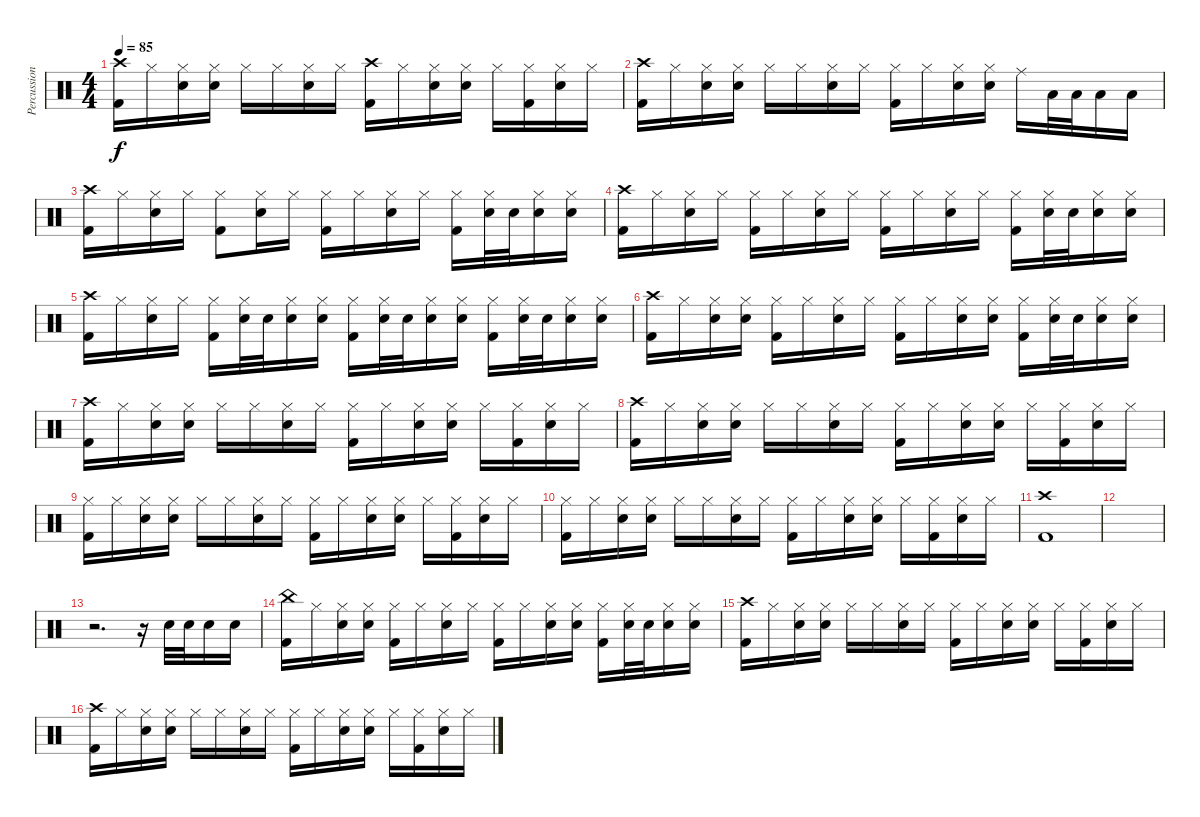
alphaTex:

\track ("Percussion" "Percussion") {instrument percussion}
\staff {score}
\articulation defaults
\ts (4 4)
\tempo 85
\clef neutral
\ks c
("Crash high (hit)" "Kick (hit) 2").16{dy f} "Hi-Hat (closed)".16 ("Hi-Hat (closed)" "Electric Snare (hit)").16 ("Hi-Hat (closed)" "Electric Snare (hit)").16 "Hi-Hat (closed)".16 "Hi-Hat (closed)".16 ("Hi-Hat (closed)" "Electric Snare (hit)").16 "Hi-Hat (closed)".16 ("Crash high (hit)" "Kick (hit) 2").16 "Hi-Hat (closed)".16 ("Hi-Hat (closed)" "Electric Snare (hit)").16 ("Hi-Hat (closed)" "Electric Snare (hit)").16 "Hi-Hat (closed)".16 ("Hi-Hat (closed)" "Kick (hit) 2").16 ("Hi-Hat (closed)" "Electric Snare (hit)").16 "Hi-Hat (closed)".16 |
("Crash high (hit)" "Kick (hit) 2").16 "Hi-Hat (closed)".16 ("Hi-Hat (closed)" "Electric Snare (hit)").16 ("Hi-Hat (closed)" "Electric Snare (hit)").16 "Hi-Hat (closed)".16 "Hi-Hat (closed)".16 ("Hi-Hat (closed)" "Electric Snare (hit)").16 "Hi-Hat (closed)".16 ("Hi-Hat (closed)" "Kick (hit) 2").16 "Hi-Hat (closed)".16 ("Hi-Hat (closed)" "Electric Snare (hit)").16 ("Hi-Hat (closed)" "Electric Snare (hit)").16 "Ride (middle)".16 "Low Tom (hit)".32 "Low Tom (hit)".32 "Low Tom (hit)".16 "Low Tom (hit)".16 |
("Crash high (hit)" "Kick (hit) 2").16 "Hi-Hat (closed)".16 ("Hi-Hat (closed)" "Electric Snare (hit)").16 "Hi-Hat (closed)".16 ("Hi-Hat (closed)" "Kick (hit) 2").8 ("Hi-Hat (closed)" "Electric Snare (hit)").16 "Hi-Hat (closed)".16 ("Hi-Hat (closed)" "Kick (hit) 2").16 "Hi-Hat (closed)".16 ("Hi-Hat (closed)" "Electric Snare (hit)").16 "Hi-Hat (closed)".16 ("Hi-Hat (closed)" "Kick (hit) 2").16 ("Hi-Hat (closed)" "Electric Snare (hit)").32 "Electric Snare (hit)".32 ("Hi-Hat (closed)" "Electric Snare (hit)").16 ("Hi-Hat (closed)" "Electric Snare (hit)").16 |
("Crash high (hit)" "Kick (hit) 2").16 "Hi-Hat (closed)".16 ("Hi-Hat (closed)" "Electric Snare (hit)").16 "Hi-Hat (closed)".16 ("Hi-Hat (closed)" "Kick (hit) 2").16 "Hi-Hat (closed)".16 ("Hi-Hat (closed)" "Electric Snare (hit)").16 "Hi-Hat (closed)".16 ("Hi-Hat (closed)" "Kick (hit) 2").16 "Hi-Hat (closed)".16 ("Hi-Hat (closed)" "Electric Snare (hit)").16 "Hi-Hat (closed)".16 ("Hi-Hat (closed)" "Kick (hit) 2").16 ("Hi-Hat (closed)" "Electric Snare (hit)").32 "Electric Snare (hit)".32 ("Hi-Hat (closed)" "Electric Snare (hit)").16 ("Hi-Hat (closed)" "Electric Snare (hit)").16 |
("Crash high (hit)" "Kick (hit) 2").16 "Hi-Hat (closed)".16 ("Hi-Hat (closed)" "Electric Snare (hit)").16 "Hi-Hat (closed)".16 ("Hi-Hat (closed)" "Kick (hit) 2").16 ("Hi-Hat (closed)" "Electric Snare (hit)").32 "Electric Snare (hit)".32 ("Hi-Hat (closed)" "Electric Snare (hit)").16 ("Hi-Hat (closed)" "Electric Snare (hit)").16 ("Hi-Hat (closed)" "Kick (hit) 2").16 ("Hi-Hat (closed)" "Electric Snare (hit)").32 "Electric Snare (hit)".32 ("Hi-Hat (closed)" "Electric Snare (hit)").16 ("Hi-Hat (closed)" "Electric Snare (hit)").16 ("Hi-Hat (closed)" "Kick (hit) 2").16 ("Hi-Hat (closed)" "Electric Snare (hit)").32 "Electric Snare (hit)".32 ("Hi-Hat (closed)" "Electric Snare (hit)").16 ("Hi-Hat (closed)" "Electric Snare (hit)").16 |
("Crash high (hit)" "Kick (hit) 2").16 "Hi-Hat (closed)".16 ("Hi-Hat (closed)" "Electric Snare (hit)").16 ("Hi-Hat (closed)" "Electric Snare (hit)").16 ("Hi-Hat (closed)" "Kick (hit) 2").16 "Hi-Hat (closed)".16 ("Hi-Hat (closed)" "Electric Snare (hit)").16 "Hi-Hat (closed)".16 ("Hi-Hat (closed)" "Kick (hit) 2").16 "Hi-Hat (closed)".16 ("Hi-Hat (closed)" "Electric Snare (hit)").16 ("Hi-Hat (closed)" "Electric Snare (hit)").16 ("Hi-Hat (closed)" "Kick (hit) 2").16 ("Hi-Hat (closed)" "Electric Snare (hit)").32 "Electric Snare (hit)".32 ("Hi-Hat (closed)" "Electric Snare (hit)").16 ("Hi-Hat (closed)" "Electric Snare (hit)").16 |
("Crash high (hit)" "Kick (hit) 2").16 "Hi-Hat (closed)".16 ("Hi-Hat (closed)" "Electric Snare (hit)").16 ("Hi-Hat (closed)" "Electric Snare (hit)").16 "Hi-Hat (closed)".16 "Hi-Hat (closed)".16 ("Hi-Hat (closed)" "Electric Snare (hit)").16 "Hi-Hat (closed)".16 ("Hi-Hat (closed)" "Kick (hit) 2").16 "Hi-Hat (closed)".16 ("Hi-Hat (closed)" "Electric Snare (hit)").16 ("Hi-Hat (closed)" "Electric Snare (hit)").16 "Hi-Hat (closed)".16 ("Hi-Hat (closed)" "Kick (hit) 2").16 ("Hi-Hat (closed)" "Electric Snare (hit)").16 "Hi-Hat (closed)".16 |
("Crash high (hit)" "Kick (hit) 2").16 "Hi-Hat (closed)".16 ("Hi-Hat (closed)" "Electric Snare (hit)").16 ("Hi-Hat (closed)" "Electric Snare (hit)").16 "Hi-Hat (closed)".16 "Hi-Hat (closed)".16 ("Hi-Hat (closed)" "Electric Snare (hit)").16 "Hi-Hat (closed)".16 ("Hi-Hat (closed)" "Kick (hit) 2").16 "Hi-Hat (closed)".16 ("Hi-Hat (closed)" "Electric Snare (hit)").16 ("Hi-Hat (closed)" "Electric Snare (hit)").16 "Hi-Hat (closed)".16 ("Hi-Hat (closed)" "Kick (hit) 2").16 ("Hi-Hat (closed)" "Electric Snare (hit)").16 "Hi-Hat (closed)".16 |
("Hi-Hat (closed)" "Kick (hit) 2").16 "Hi-Hat (closed)".16 ("Hi-Hat (closed)" "Electric Snare (hit)").16 ("Hi-Hat (closed)" "Electric Snare (hit)").16 "Hi-Hat (closed)".16 "Hi-Hat (closed)".16 ("Hi-Hat (closed)" "Electric Snare (hit)").16 "Hi-Hat (closed)".16 ("Hi-Hat (closed)" "Kick (hit) 2").16 "Hi-Hat (closed)".16 ("Hi-Hat (closed)" "Electric Snare (hit)").16 ("Hi-Hat (closed)" "Electric Snare (hit)").16 "Hi-Hat (closed)".16 ("Hi-Hat (closed)" "Kick (hit) 2").16 ("Hi-Hat (closed)" "Electric Snare (hit)").16 "Hi-Hat (closed)".16 |
("Hi-Hat (closed)" "Kick (hit) 2").16 "Hi-Hat (closed)".16 ("Hi-Hat (closed)" "Electric Snare (hit)").16 ("Hi-Hat (closed)" "Electric Snare (hit)").16 "Hi-Hat (closed)".16 "Hi-Hat (closed)".16 ("Hi-Hat (closed)" "Electric Snare (hit)").16 "Hi-Hat (closed)".16 ("Hi-Hat (closed)" "Kick (hit) 2").16 "Hi-Hat (closed)".16 ("Hi-Hat (closed)" "Electric Snare (hit)").16 ("Hi-Hat (closed)" "Electric Snare (hit)").16 "Hi-Hat (closed)".16 ("Hi-Hat (closed)" "Kick (hit) 2").16 ("Hi-Hat (closed)" "Electric Snare (hit)").16 "Hi-Hat (closed)".16 |
("Crash high (hit)" "Kick (hit) 2").1 |
|
r.2{d} r.16 "Electric Snare (hit)".32 "Electric Snare (hit)".32 "Electric Snare (hit)".16 "Electric Snare (hit)".16 |
("China (hit)" "Kick (hit) 2").16 "Hi-Hat (closed)".16 ("Hi-Hat (closed)" "Electric Snare (hit)").16 ("Hi-Hat (closed)" "Electric Snare (hit)").16 ("Hi-Hat (closed)" "Kick (hit) 2").16 "Hi-Hat (closed)".16 ("Hi-Hat (closed)" "Electric Snare (hit)").16 "Hi-Hat (closed)".16 ("Hi-Hat (closed)" "Kick (hit) 2").16 "Hi-Hat (closed)".16 ("Hi-Hat (closed)" "Electric Snare (hit)").16 ("Hi-Hat (closed)" "Electric Snare (hit)").16 ("Hi-Hat (closed)" "Kick (hit) 2").16 ("Hi-Hat (closed)" "Electric Snare (hit)").32 "Electric Snare (hit)".32 ("Hi-Hat (closed)" "Electric Snare (hit)").16 ("Hi-Hat (closed)" "Electric Snare (hit)").16 |
("Crash high (hit)" "Kick (hit) 2").16 "Hi-Hat (closed)".16 ("Hi-Hat (closed)" "Electric Snare (hit)").16 ("Hi-Hat (closed)" "Electric Snare (hit)").16 "Hi-Hat (closed)".16 "Hi-Hat (closed)".16 ("Hi-Hat (closed)" "Electric Snare (hit)").16 "Hi-Hat (closed)".16 ("Hi-Hat (closed)" "Kick (hit) 2").16 "Hi-Hat (closed)".16 ("Hi-Hat (closed)" "Electric Snare (hit)").16 ("Hi-Hat (closed)" "Electric Snare (hit)").16 "Hi-Hat (closed)".16 ("Hi-Hat (closed)" "Kick (hit) 2").16 ("Hi-Hat (closed)" "Electric Snare (hit)").16 "Hi-Hat (closed)".16 |
("Crash high (hit)" "Kick (hit) 2").16 "Hi-Hat (closed)".16 ("Hi-Hat (closed)" "Electric Snare (hit)").16 ("Hi-Hat (closed)" "Electric Snare (hit)").16 "Hi-Hat (closed)".16 "Hi-Hat (closed)".16 ("Hi-Hat (closed)" "Electric Snare (hit)").16 "Hi-Hat (closed)".16 ("Hi-Hat (closed)" "Kick (hit) 2").16 "Hi-Hat (closed)".16 ("Hi-Hat (closed)" "Electric Snare (hit)").16 ("Hi-Hat (closed)" "Electric Snare (hit)").16 "Hi-Hat (closed)".16 ("Hi-Hat (closed)" "Kick (hit) 2").16 ("Hi-Hat (closed)" "Electric Snare (hit)").16 "Hi-Hat (closed)".16
